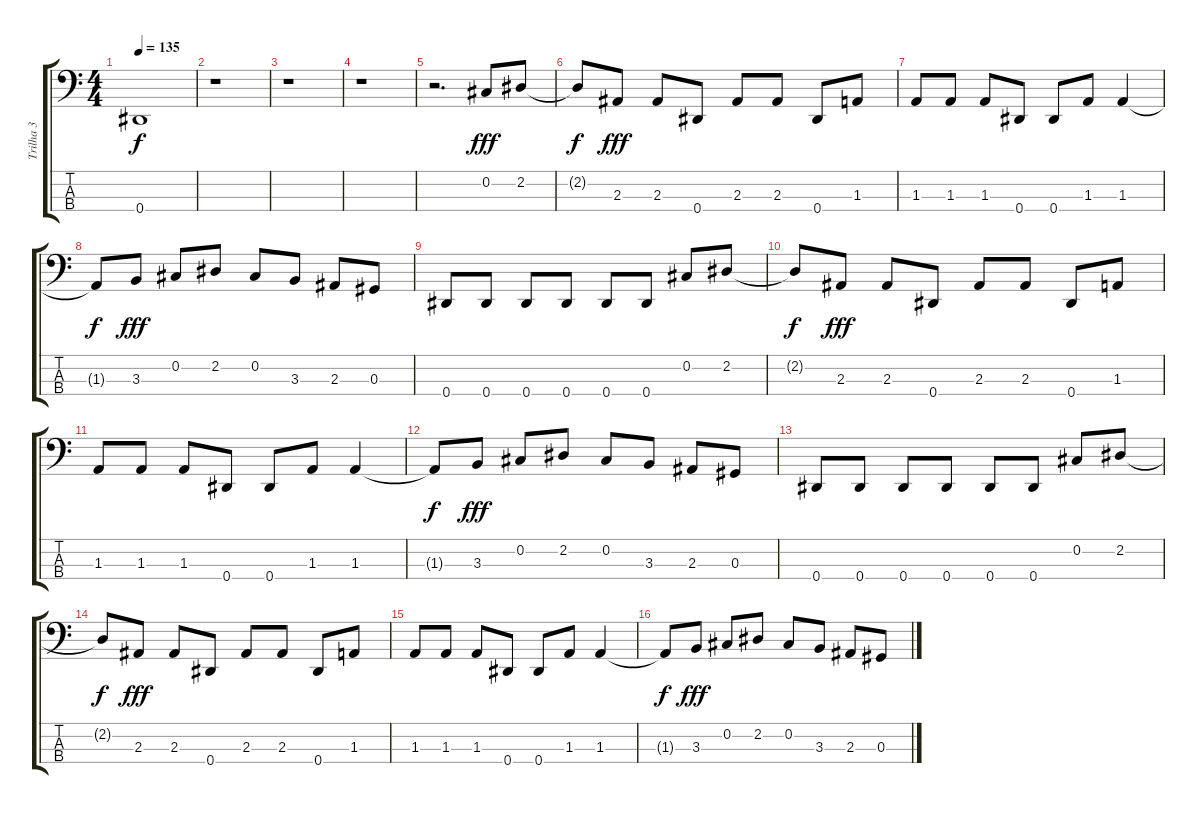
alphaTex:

\track ("Trilha 3" "Trilha 3") {instrument electricbasspick}
\staff {score tabs}
\tuning (Gb2 Db2 Ab1 Eb1) {hide}
\ts (4 4)
\tempo 135
\clef f4
\ks c
0.4{t}.1{dy f} |
r.1 |
r.1 |
r.1 |
r.2{d} 0.2.8{dy fff} 2.2.8 |
2.2{t}.8{dy f} 2.3.8{dy fff} 2.3.8 0.4.8 2.3.8 2.3.8 0.4.8 1.3.8 |
1.3.8 1.3.8 1.3.8 0.4.8 0.4.8 1.3.8 1.3.4 |
1.3{t}.8{dy f} 3.3.8{dy fff} 0.2.8 2.2.8 0.2.8 3.3.8 2.3.8 0.3.8 |
0.4.8 0.4.8 0.4.8 0.4.8 0.4.8 0.4.8 0.2.8 2.2.8 |
2.2{t}.8{dy f} 2.3.8{dy fff} 2.3.8 0.4.8 2.3.8 2.3.8 0.4.8 1.3.8 |
1.3.8 1.3.8 1.3.8 0.4.8 0.4.8 1.3.8 1.3.4 |
1.3{t}.8{dy f} 3.3.8{dy fff} 0.2.8 2.2.8 0.2.8 3.3.8 2.3.8 0.3.8 |
0.4.8 0.4.8 0.4.8 0.4.8 0.4.8 0.4.8 0.2.8 2.2.8 |
2.2{t}.8{dy f} 2.3.8{dy fff} 2.3.8 0.4.8 2.3.8 2.3.8 0.4.8 1.3.8 |
1.3.8 1.3.8 1.3.8 0.4.8 0.4.8 1.3.8 1.3.4 |
1.3{t}.8{dy f} 3.3.8{dy fff} 0.2.8 2.2.8 0.2.8 3.3.8 2.3.8 0.3.8
